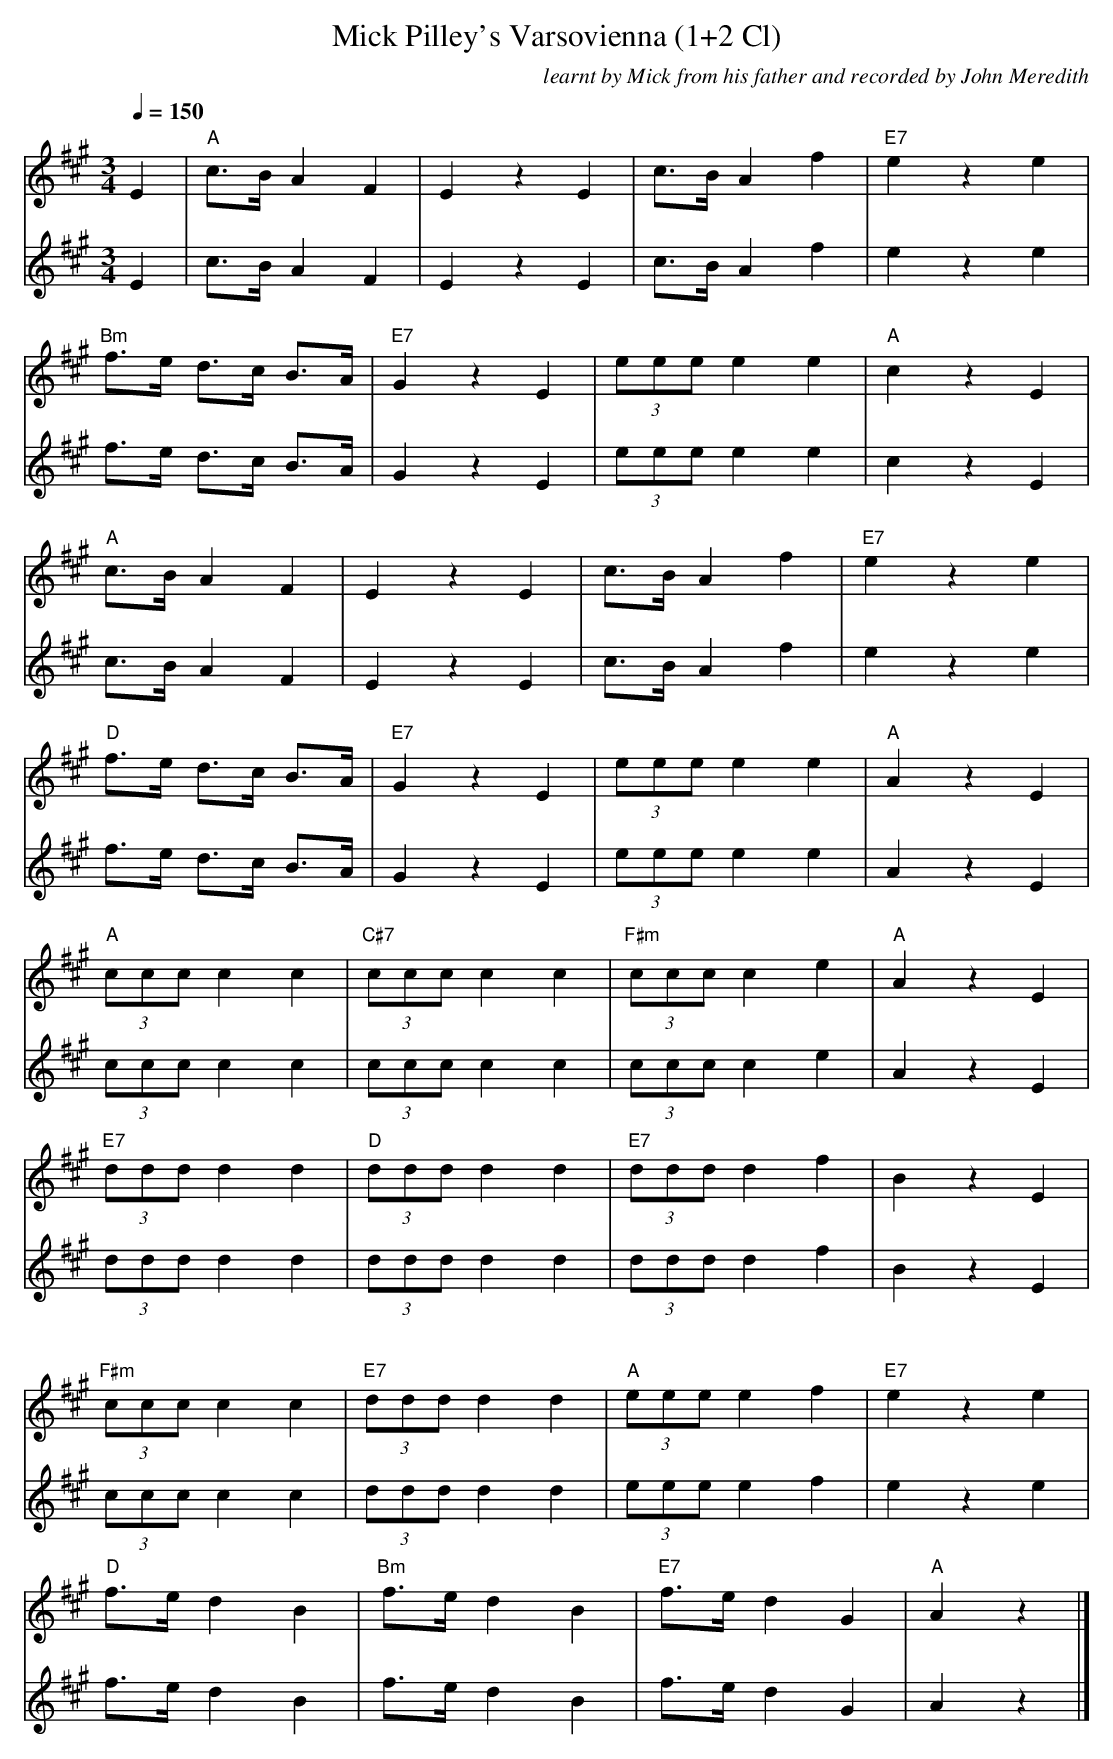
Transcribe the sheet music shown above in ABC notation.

X:1
T:Mick Pilley's Varsovienna (1+2 Cl)
C:learnt by Mick from his father and recorded by John Meredith
M:3/4
L:1/8
Q:1/4=150
K:Amaj
V:1
E2|"A"c>BA2F2|E2z2E2|c>BA2f2|"E7"e2z2e2|
"Bm"f>e d>c B>A|"E7"G2z2E2|(3eee e2e2|"A"c2z2E2|
"A"c>BA2F2|E2z2E2|c>BA2f2|"E7"e2z2e2|
"D"f>e d>c B>A|"E7"G2z2E2|(3eee e2e2|"A"A2z2E2|
"A"(3cccc2c2|"C#7"(3cccc2c2|"F#m"(3cccc2e2|"A"A2z2E2|
"E7"(3ddd d2d2|"D"(3ddd d2d2|"E7"(3ddd d2f2|B2z2E2|
"F#m"(3cccc2c2|"E7"(3ddd d2d2|"A"(3eeee2f2|"E7"e2z2e2|
"D"f>e d2B2|"Bm"f>ed2B2|"E7"f>e d2 G2|"A"A2z2|]
V:2
E2|c>BA2F2|E2z2E2|c>BA2f2|e2z2e2|
f>e d>c B>A|G2z2E2|(3eee e2e2|c2z2E2|
c>BA2F2|E2z2E2|c>BA2f2|e2z2e2|
f>e d>c B>A|G2z2E2|(3eee e2e2|A2z2E2|
(3cccc2c2|(3cccc2c2|(3cccc2e2|A2z2E2|
(3ddd d2d2|(3ddd d2d2|(3ddd d2f2|B2z2E2|
(3cccc2c2|(3ddd d2d2|(3eeee2f2|e2z2e2|
f>e d2B2|f>ed2B2|f>e d2 G2|A2z2|]
